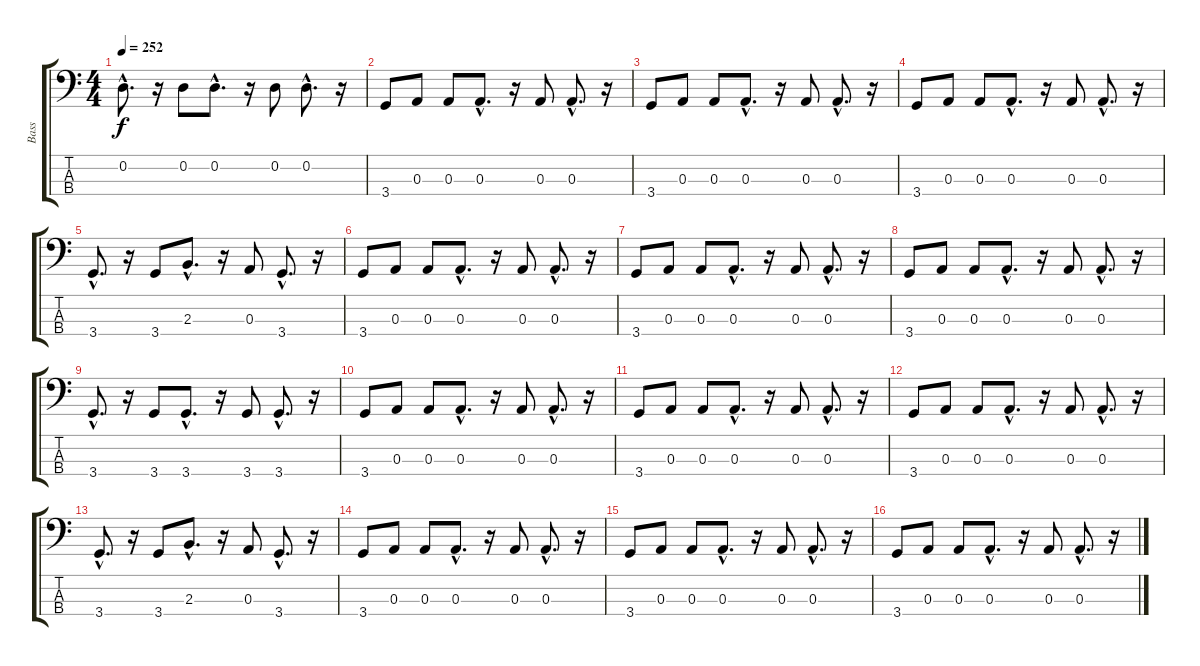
\track ("Bass" "Bass") {instrument electricbassfinger}
\staff {score tabs}
\tuning (G2 D2 A1 E1) {hide}
\ts (4 4)
\tempo 252
\clef f4
\ks c
0.2{hac}.8{d dy f} r.16 0.2.8 0.2{hac}.8{d} r.16 0.2.8 0.2{hac}.8{d} r.16 |
3.4.8 0.3.8 0.3.8 0.3{hac}.8{d} r.16 0.3.8 0.3{hac}.8{d} r.16 |
3.4.8 0.3.8 0.3.8 0.3{hac}.8{d} r.16 0.3.8 0.3{hac}.8{d} r.16 |
3.4.8 0.3.8 0.3.8 0.3{hac}.8{d} r.16 0.3.8 0.3{hac}.8{d} r.16 |
3.4{hac}.8{d} r.16 3.4.8 2.3{hac}.8{d} r.16 0.3.8 3.4{hac}.8{d} r.16 |
3.4.8 0.3.8 0.3.8 0.3{hac}.8{d} r.16 0.3.8 0.3{hac}.8{d} r.16 |
3.4.8 0.3.8 0.3.8 0.3{hac}.8{d} r.16 0.3.8 0.3{hac}.8{d} r.16 |
3.4.8 0.3.8 0.3.8 0.3{hac}.8{d} r.16 0.3.8 0.3{hac}.8{d} r.16 |
3.4{hac}.8{d} r.16 3.4.8 3.4{hac}.8{d} r.16 3.4.8 3.4{hac}.8{d} r.16 |
3.4.8 0.3.8 0.3.8 0.3{hac}.8{d} r.16 0.3.8 0.3{hac}.8{d} r.16 |
3.4.8 0.3.8 0.3.8 0.3{hac}.8{d} r.16 0.3.8 0.3{hac}.8{d} r.16 |
3.4.8 0.3.8 0.3.8 0.3{hac}.8{d} r.16 0.3.8 0.3{hac}.8{d} r.16 |
3.4{hac}.8{d} r.16 3.4.8 2.3{hac}.8{d} r.16 0.3.8 3.4{hac}.8{d} r.16 |
3.4.8 0.3.8 0.3.8 0.3{hac}.8{d} r.16 0.3.8 0.3{hac}.8{d} r.16 |
3.4.8 0.3.8 0.3.8 0.3{hac}.8{d} r.16 0.3.8 0.3{hac}.8{d} r.16 |
3.4.8 0.3.8 0.3.8 0.3{hac}.8{d} r.16 0.3.8 0.3{hac}.8{d} r.16
